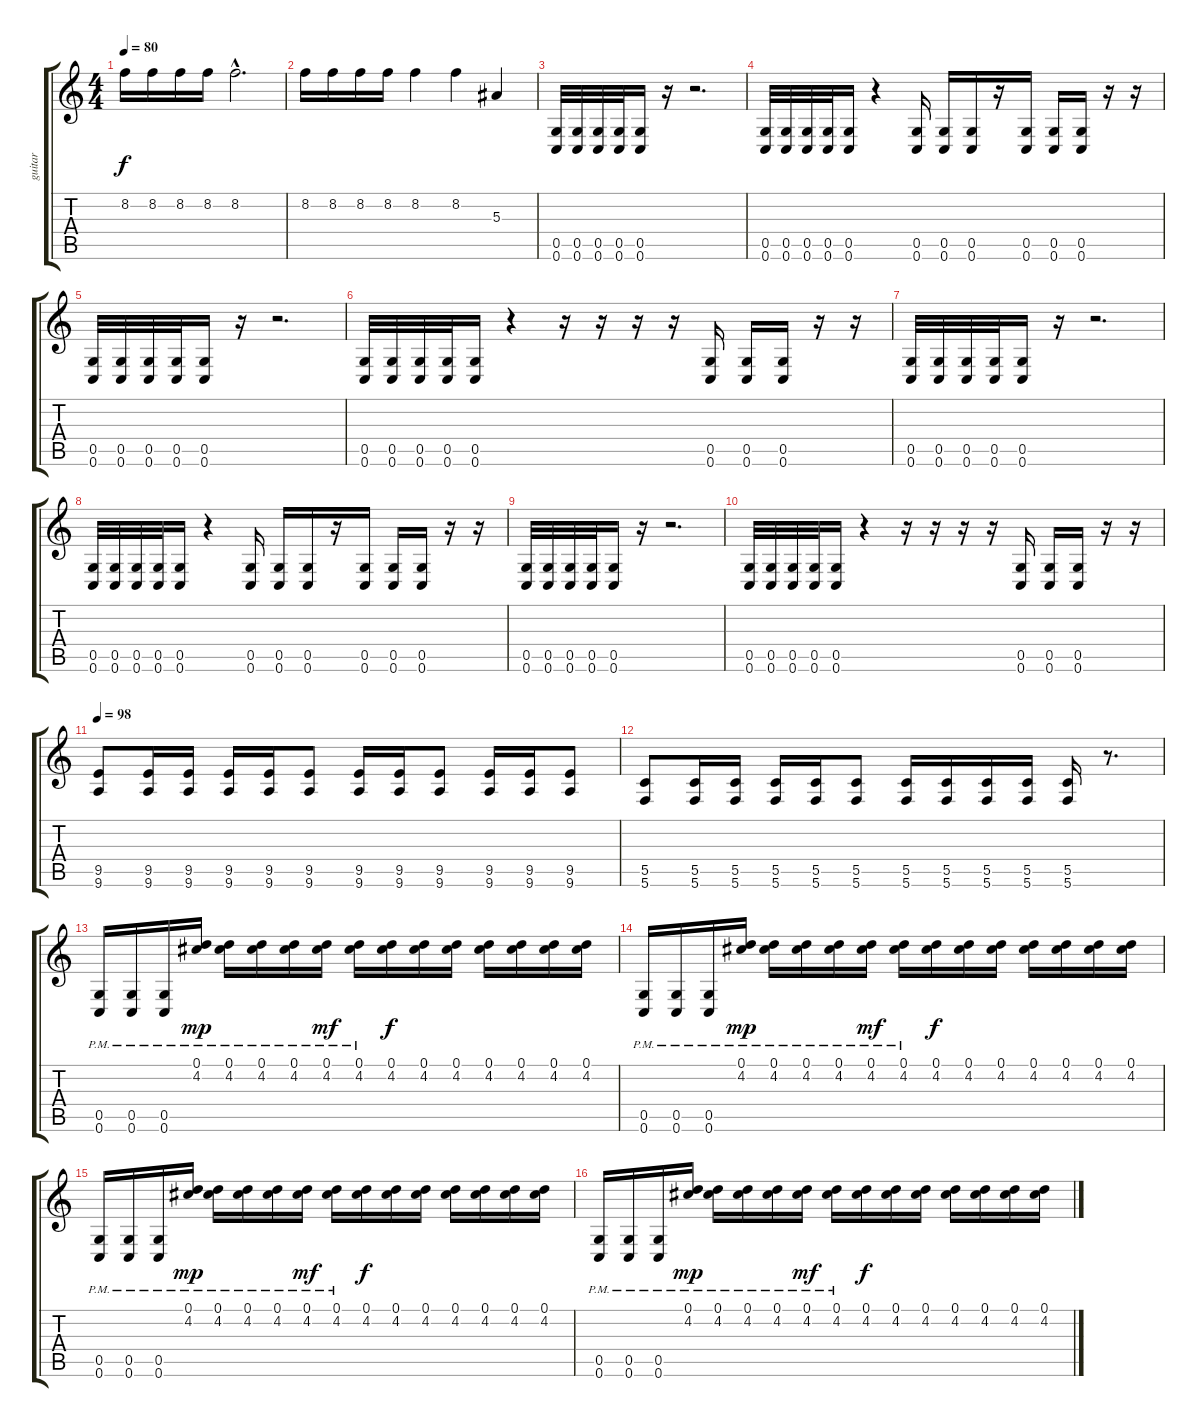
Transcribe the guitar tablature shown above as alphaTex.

\track ("guitar" "guitar") {instrument overdrivenguitar}
\staff {score tabs}
\tuning (D4 A3 F3 C3 G2 C2) {hide}
\ts (4 4)
\tempo 80
\clef g2
\ks c
8.2.16{dy f} 8.2.16 8.2.16 8.2.16 8.2{hac}.2{d} |
8.2.16 8.2.16 8.2.16 8.2.16 8.2.4 8.2.4 5.3.4 |
(0.5 0.6).32 (0.5 0.6).32 (0.5 0.6).32 (0.5 0.6).32 (0.5 0.6).16 r.16 r.2{d} |
(0.5 0.6).32 (0.5 0.6).32 (0.5 0.6).32 (0.5 0.6).32 (0.5 0.6).16 r.4 (0.5 0.6).16 (0.5 0.6).16 (0.5 0.6).16 r.16 (0.5 0.6).16 (0.5 0.6).16 (0.5 0.6).16 r.16 r.16 |
(0.5 0.6).32 (0.5 0.6).32 (0.5 0.6).32 (0.5 0.6).32 (0.5 0.6).16 r.16 r.2{d} |
(0.5 0.6).32 (0.5 0.6).32 (0.5 0.6).32 (0.5 0.6).32 (0.5 0.6).16 r.4 r.16 r.16 r.16 r.16 (0.5 0.6).16 (0.5 0.6).16 (0.5 0.6).16 r.16 r.16 |
(0.5 0.6).32 (0.5 0.6).32 (0.5 0.6).32 (0.5 0.6).32 (0.5 0.6).16 r.16 r.2{d} |
(0.5 0.6).32 (0.5 0.6).32 (0.5 0.6).32 (0.5 0.6).32 (0.5 0.6).16 r.4 (0.5 0.6).16 (0.5 0.6).16 (0.5 0.6).16 r.16 (0.5 0.6).16 (0.5 0.6).16 (0.5 0.6).16 r.16 r.16 |
(0.5 0.6).32 (0.5 0.6).32 (0.5 0.6).32 (0.5 0.6).32 (0.5 0.6).16 r.16 r.2{d} |
(0.5 0.6).32 (0.5 0.6).32 (0.5 0.6).32 (0.5 0.6).32 (0.5 0.6).16 r.4 r.16 r.16 r.16 r.16 (0.5 0.6).16 (0.5 0.6).16 (0.5 0.6).16 r.16 r.16 |
\tempo 98
(9.5 9.6).8 (9.5 9.6).16 (9.5 9.6).16 (9.5 9.6).16 (9.5 9.6).16 (9.5 9.6).8 (9.5 9.6).16 (9.5 9.6).16 (9.5 9.6).8 (9.5 9.6).16 (9.5 9.6).16 (9.5 9.6).8 |
(5.5 5.6).8 (5.5 5.6).16 (5.5 5.6).16 (5.5 5.6).16 (5.5 5.6).16 (5.5 5.6).8 (5.5 5.6).16 (5.5 5.6).16 (5.5 5.6).16 (5.5 5.6).16 (5.5 5.6).16 r.8{d} |
(0.5{pm} 0.6).16 (0.5{pm} 0.6).16 (0.5{pm} 0.6).16 (0.1 4.2{pm}).16{dy mp} (0.1 4.2{pm}).16 (0.1 4.2{pm}).16 (0.1 4.2{pm}).16 (0.1 4.2{pm}).16{dy mf} (0.1{pm} 4.2).16 (0.1 4.2).16{dy f} (0.1 4.2).16 (0.1 4.2).16 (0.1 4.2).16 (0.1 4.2).16 (0.1 4.2).16 (0.1 4.2).16 |
(0.5{pm} 0.6).16 (0.5{pm} 0.6).16 (0.5{pm} 0.6).16 (0.1 4.2{pm}).16{dy mp} (0.1 4.2{pm}).16 (0.1 4.2{pm}).16 (0.1 4.2{pm}).16 (0.1 4.2{pm}).16{dy mf} (0.1{pm} 4.2).16 (0.1 4.2).16{dy f} (0.1 4.2).16 (0.1 4.2).16 (0.1 4.2).16 (0.1 4.2).16 (0.1 4.2).16 (0.1 4.2).16 |
(0.5{pm} 0.6).16 (0.5{pm} 0.6).16 (0.5{pm} 0.6).16 (0.1 4.2{pm}).16{dy mp} (0.1 4.2{pm}).16 (0.1 4.2{pm}).16 (0.1 4.2{pm}).16 (0.1 4.2{pm}).16{dy mf} (0.1{pm} 4.2).16 (0.1 4.2).16{dy f} (0.1 4.2).16 (0.1 4.2).16 (0.1 4.2).16 (0.1 4.2).16 (0.1 4.2).16 (0.1 4.2).16 |
(0.5{pm} 0.6).16 (0.5{pm} 0.6).16 (0.5{pm} 0.6).16 (0.1 4.2{pm}).16{dy mp} (0.1 4.2{pm}).16 (0.1 4.2{pm}).16 (0.1 4.2{pm}).16 (0.1 4.2{pm}).16{dy mf} (0.1{pm} 4.2).16 (0.1 4.2).16{dy f} (0.1 4.2).16 (0.1 4.2).16 (0.1 4.2).16 (0.1 4.2).16 (0.1 4.2).16 (0.1 4.2).16
